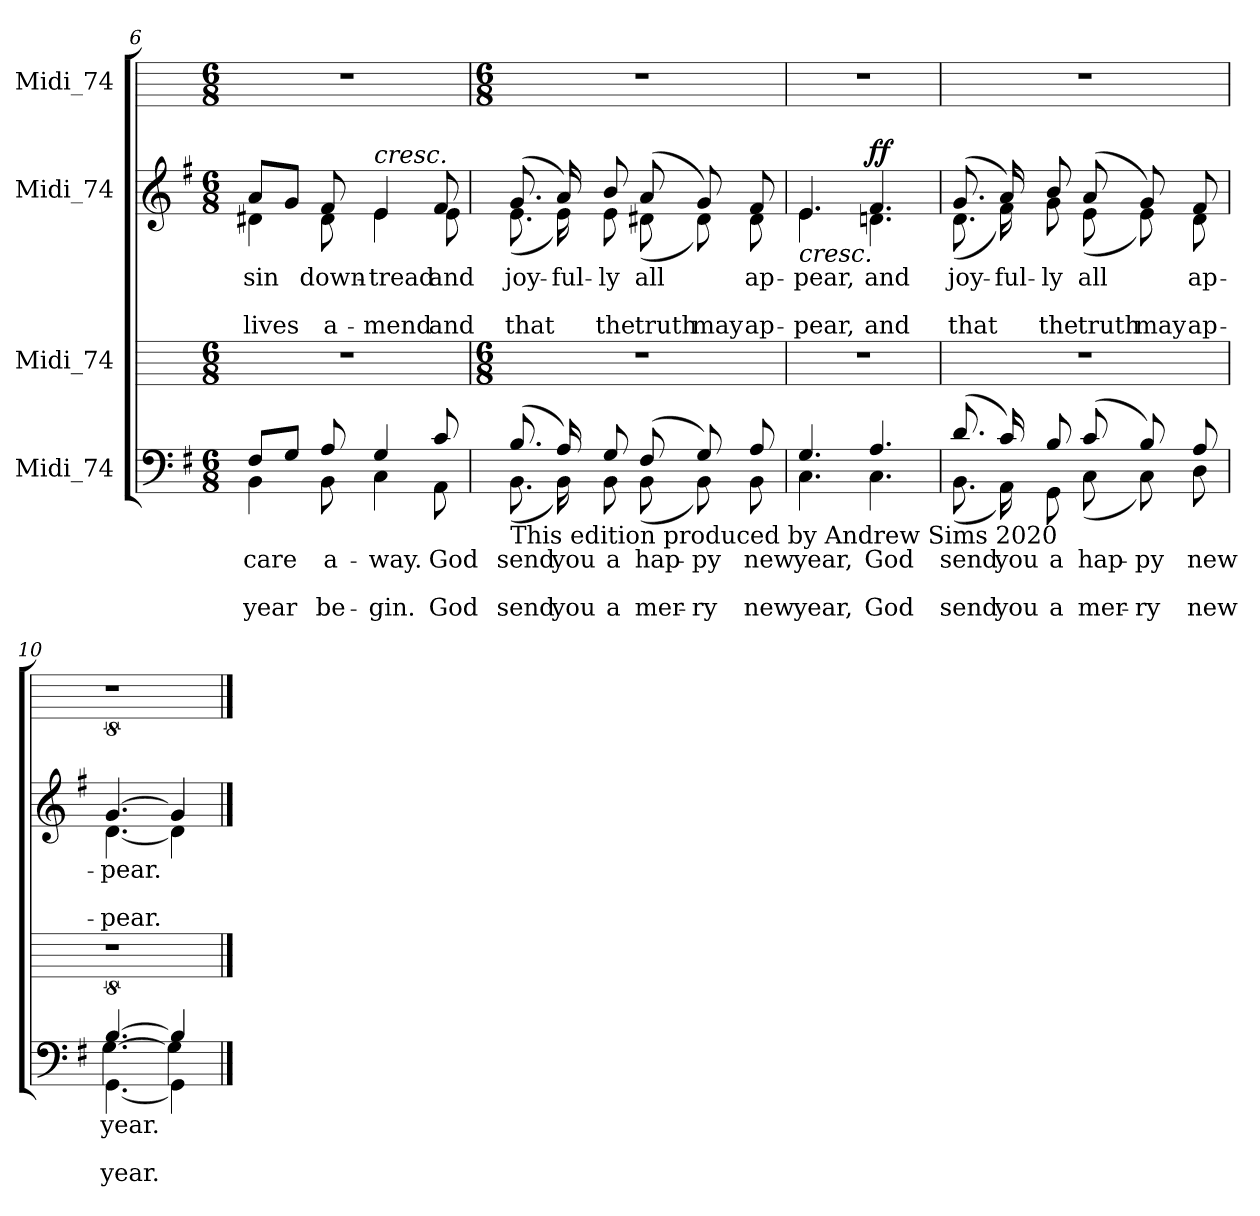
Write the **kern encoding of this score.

**kern	**text	**text	**text	**kern	**kern	**text	**text	**text	**dynam	**kern
*part4	*part4	*part4	*part4	*part3	*part2	*part2	*part2	*part2	*part2	*part1
*staff4	*staff4	*staff4	*staff4	*staff3	*staff2	*staff2	*staff2	*staff2	*staff2	*staff1
*I"Midi_74	*	*	*	*I"Midi_74	*I"Midi_74	*	*	*	*	*I"Midi_74
*clefF4	*	*	*	*	*clefG2	*	*	*	*	*
*k[f#]	*	*	*	*	*k[f#]	*	*	*	*	*
*G:	*	*	*	*	*G:	*	*	*	*	*
*M6/8	*	*	*	*M6/8	*M6/8	*	*	*	*	*M6/8
=6	=6	=6	=6	=6	=6	=6	=6	=6	=6	=6
*^	*	*	*	*	*	*	*	*	*	*
!	!	!LO:LY:a	!	!LO:LY:a	!	!	!LO:LY:b	!	!LO:LY:b	!	!
*	*	*	*	*	*	*^	*	*	*	*	*
8F#/L	4BB\	care	.	year	2.r	8a/L	4d#X\	sin	.	lives	.	2.r
8G/J	.	.	.	.	.	8g/J	.	.	.	.	.	.
!	!	!LO:LY:a	!	!LO:LY:a	!	!	!	!LO:LY:b	!	!LO:LY:b	!	!
8A/	8BB\	a-	.	-be-	.	8f#/	8d#\	down-	.	-a-	.	.
!	!	!	!	!	!	!LO:TX:a:i:t=cresc.	!	!	!	!	!	!
!	!	!LO:LY:a	!	!LO:LY:a	!	!	!	!LO:LY:b	!	!LO:LY:b	!	!
4G/	4C\	-way.	.	gin.	.	4e/	4e\	-tread	.	mend	.	.
!	!	!LO:LY:a	!	!LO:LY:a	!	!	!	!LO:LY:b	!	!LO:LY:b	!	!
8c/	8AA\	God	.	God	.	8f#/	8e\	and	.	and	.	.
*v	*v	*	*	*	*	*	*	*	*	*	*	*
!!LO:LB:g=z
=7	=7	=7	=7	=7	=7	=7	=7	=7	=7	=7	=7
*	*	*	*	*M6/8	*	*	*	*	*	*	*M6/8
*^	*	*	*	*	*	*	*	*	*	*	*
*	*^	*	*	*	*	*	*	*	*	*	*	*
!LO:TX:b:t=This edition produced by Andrew Sims 2020	!	!	!	!	!	!	!	!	!	!	!	!	!
!	!	!LO:N:vis=1	!LO:LY:a	!	!LO:LY:a	!	!	!	!LO:LY:b	!	!LO:LY:b	!	!
(>8.B/	(<8.BB\	2.ryy	send	.	send	2.r	(>8.g/	(<8.e\	joy-	.	-that	.	2.r
!	!	!	!LO:LY:a	!	!LO:LY:a	!	!	!	!LO:LY:b	!	!	!	!
16A/)	16BB\)	.	you	.	you	.	16a/)	16e\)	ful-	.	.	.	.
!	!	!	!LO:LY:a	!	!LO:LY:a	!	!	!	!LO:LY:b	!	!LO:LY:b	!	!
8G/	8BB\	.	a	.	a	.	8b/	8e\	-ly	.	the	.	.
!	!	!	!LO:LY:a	!	!LO:LY:a	!	!	!	!LO:LY:b	!	!LO:LY:b	!	!
(>8F#/	(<8BB\	.	hap-	.	-mer-	.	(>8a/	(<8d#X\	all	.	truth	.	.
!	!	!	!LO:LY:a	!	!LO:LY:a	!	!	!	!	!	!LO:LY:b	!	!
8G/)	8BB\)	.	-py	.	ry	.	8g/)	8d#\)	.	.	may	.	.
!	!	!	!LO:LY:a	!	!LO:LY:a	!	!	!	!LO:LY:b	!	!LO:LY:b	!	!
8A/	8BB\	.	new	.	new	.	8f#/	8d#\	ap-	.	-ap-	.	.
=8	=8	=8	=8	=8	=8	=8	=8	=8	=8	=8	=8	=8	=8
!	!	!LO:N:vis=1	!LO:LY:a	!	!LO:LY:a	!	!	!	!LO:LY:b	!	!LO:LY:b	!LO:HP:b	!
4.G/	4.C\	2.ryy	year,	.	year,	2.r	4.e/	4.e\	-pear,	.	pear,	<	2.r
!	!	!	!LO:LY:a	!	!LO:LY:a	!	!	!	!LO:LY:b	!	!LO:LY:b	!LO:DY:a	!
4.A/	4.C\	.	God	.	God	.	4.f#/	4.dn\	and	.	and	ff	.
*v	*v	*v	*	*	*	*	*v	*v	*	*	*	*	*
.	.	.	.	.	.	.	.	.	[	.
=9	=9	=9	=9	=9	=9	=9	=9	=9	=9	=9
*^	*	*	*	*	*	*	*	*	*	*
*	*^	*	*	*	*	*	*	*	*	*	*
!	!	!	!	!	!	!	!LO:TX:a:i:t=rall.	!	!	!	!	!
!	!	!LO:N:vis=1	!LO:LY:a	!	!LO:LY:a	!	!	!LO:LY:b	!	!LO:LY:b	!	!
*	*	*	*	*	*	*	*^	*	*	*	*	*
(>8.d/	(<8.BB\	2.ryy	send	.	send	2.r	(>8.g/	(<8.d\	joy-	.	-that	.	2.r
!	!	!	!LO:LY:a	!	!LO:LY:a	!	!	!	!LO:LY:b	!	!	!	!
16c/)	16AA\)	.	you	.	you	.	16a/)	16f#\)	ful-	.	.	.	.
!	!	!	!LO:LY:a	!	!LO:LY:a	!	!	!	!LO:LY:b	!	!LO:LY:b	!	!
8B/	8GG\	.	a	.	a	.	8b/	8g\	-ly	.	the	.	.
!	!	!	!LO:LY:a	!	!LO:LY:a	!	!	!	!LO:LY:b	!	!LO:LY:b	!	!
(>8c/	(<8C\	.	hap-	.	-mer-	.	(>8a/	(<8e\	all	.	truth	.	.
!	!	!	!LO:LY:a	!	!LO:LY:a	!	!	!	!	!	!LO:LY:b	!	!
8B/)	8C\)	.	-py	.	ry	.	8g/)	8e\)	.	.	may	.	.
!	!	!	!LO:LY:a	!	!LO:LY:a	!	!	!	!LO:LY:b	!	!LO:LY:b	!	!
8A/	8D\	.	new	.	new	.	8f#/	8d\	ap-	.	-ap-	.	.
=10	=10	=10	=10	=10	=10	=10	=10	=10	=10	=10	=10	=10	=10
!	!	!	!LO:LY:a	!	!LO:LY:a	!	!	!	!LO:LY:b	!	!LO:LY:b	!	!
[4.B/	[4.GG\	[4.G\	year.	.	year.	8%5r	[4.g/	[4.d\	-pear.	.	pear.	.	8%5r
4B/]	4GG\]	4G\]	.	.	.	.	4g/]	4d\]	.	.	.	.	.
*v	*v	*v	*	*	*	*	*v	*v	*	*	*	*	*
==	==	==	==	==	==	==	==	==	==	==
*-	*-	*-	*-	*-	*-	*-	*-	*-	*-	*-
